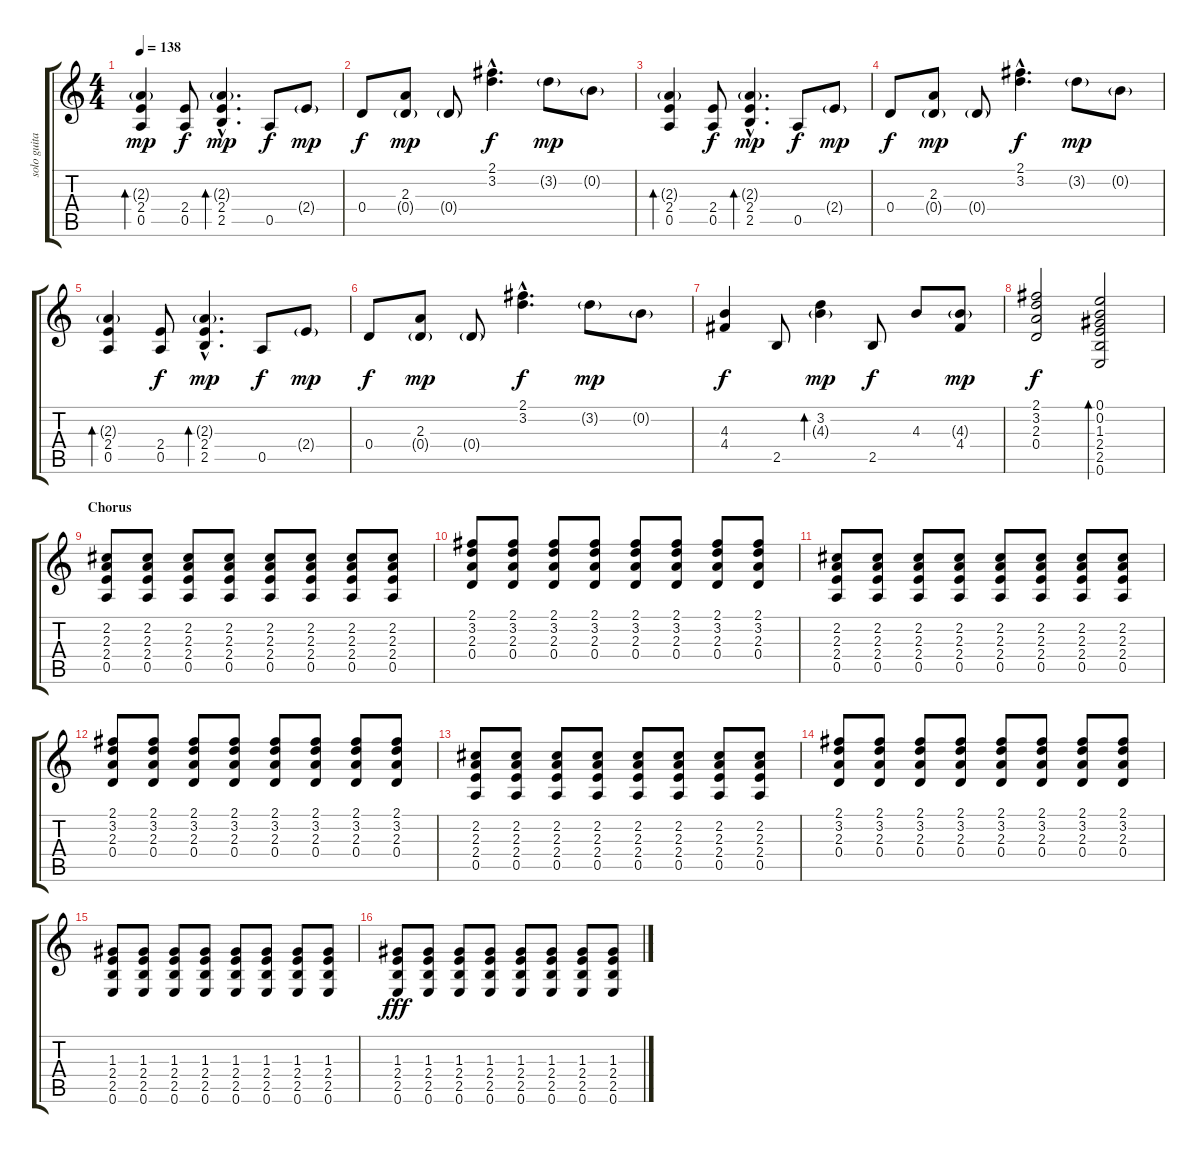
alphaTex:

\track ("solo guitar - kuddel" "solo guita") {instrument electricguitarclean}
\staff {score tabs}
\tuning (E4 B3 G3 D3 A2 E2) {hide}
\ts (4 4)
\tempo 138
\clef g2
\ks c
(2.3{g} 2.4 0.5).4{bd 120 dy mp} (2.4 0.5).8{dy f} (2.3{g hac} 2.4{hac} 2.5{hac}).4{d bd 120 dy mp} 0.5.8{dy f} 2.4{g}.8{dy mp} |
0.4.8{dy f} (2.3 0.4{g}).8{dy mp} 0.4{g}.8 (2.1{hac} 3.2{hac}).4{d dy f} 3.2{g}.8{dy mp} 0.2{g}.8 |
(2.3{g} 2.4 0.5).4{bd 120} (2.4 0.5).8{dy f} (2.3{g hac} 2.4{hac} 2.5{hac}).4{d bd 120 dy mp} 0.5.8{dy f} 2.4{g}.8{dy mp} |
0.4.8{dy f} (2.3 0.4{g}).8{dy mp} 0.4{g}.8 (2.1{hac} 3.2{hac}).4{d dy f} 3.2{g}.8{dy mp} 0.2{g}.8 |
(2.3{g} 2.4 0.5).4{bd 120} (2.4 0.5).8{dy f} (2.3{g hac} 2.4{hac} 2.5{hac}).4{d bd 120 dy mp} 0.5.8{dy f} 2.4{g}.8{dy mp} |
0.4.8{dy f} (2.3 0.4{g}).8{dy mp} 0.4{g}.8 (2.1{hac} 3.2{hac}).4{d dy f} 3.2{g}.8{dy mp} 0.2{g}.8 |
(4.3 4.4).4{dy f} 2.5.8 (3.2 4.3{g}).4{bd 240 dy mp} 2.5.8{dy f} 4.3.8 (4.3{g} 4.4).8{dy mp} |
(2.1 3.2 2.3 0.4).2{dy f} (0.1 0.2 1.3 2.4 2.5 0.6).2{bd 240} |
\section ("" "Chorus")
(2.2 2.3 2.4 0.5).8{instrument distortionguitar} (2.2 2.3 2.4 0.5).8 (2.2 2.3 2.4 0.5).8 (2.2 2.3 2.4 0.5).8 (2.2 2.3 2.4 0.5).8 (2.2 2.3 2.4 0.5).8 (2.2 2.3 2.4 0.5).8 (2.2 2.3 2.4 0.5).8 |
(2.1 3.2 2.3 0.4).8 (2.1 3.2 2.3 0.4).8 (2.1 3.2 2.3 0.4).8 (2.1 3.2 2.3 0.4).8 (2.1 3.2 2.3 0.4).8 (2.1 3.2 2.3 0.4).8 (2.1 3.2 2.3 0.4).8 (2.1 3.2 2.3 0.4).8 |
(2.2 2.3 2.4 0.5).8 (2.2 2.3 2.4 0.5).8 (2.2 2.3 2.4 0.5).8 (2.2 2.3 2.4 0.5).8 (2.2 2.3 2.4 0.5).8 (2.2 2.3 2.4 0.5).8 (2.2 2.3 2.4 0.5).8 (2.2 2.3 2.4 0.5).8 |
(2.1 3.2 2.3 0.4).8 (2.1 3.2 2.3 0.4).8 (2.1 3.2 2.3 0.4).8 (2.1 3.2 2.3 0.4).8 (2.1 3.2 2.3 0.4).8 (2.1 3.2 2.3 0.4).8 (2.1 3.2 2.3 0.4).8 (2.1 3.2 2.3 0.4).8 |
(2.2 2.3 2.4 0.5).8 (2.2 2.3 2.4 0.5).8 (2.2 2.3 2.4 0.5).8 (2.2 2.3 2.4 0.5).8 (2.2 2.3 2.4 0.5).8 (2.2 2.3 2.4 0.5).8 (2.2 2.3 2.4 0.5).8 (2.2 2.3 2.4 0.5).8 |
(2.1 3.2 2.3 0.4).8 (2.1 3.2 2.3 0.4).8 (2.1 3.2 2.3 0.4).8 (2.1 3.2 2.3 0.4).8 (2.1 3.2 2.3 0.4).8 (2.1 3.2 2.3 0.4).8 (2.1 3.2 2.3 0.4).8 (2.1 3.2 2.3 0.4).8 |
(1.3 2.4 2.5 0.6).8 (1.3 2.4 2.5 0.6).8 (1.3 2.4 2.5 0.6).8 (1.3 2.4 2.5 0.6).8 (1.3 2.4 2.5 0.6).8 (1.3 2.4 2.5 0.6).8 (1.3 2.4 2.5 0.6).8 (1.3 2.4 2.5 0.6).8 |
(1.3 2.4 2.5 0.6).8{dy fff} (1.3 2.4 2.5 0.6).8 (1.3 2.4 2.5 0.6).8 (1.3 2.4 2.5 0.6).8 (1.3 2.4 2.5 0.6).8 (1.3 2.4 2.5 0.6).8 (1.3 2.4 2.5 0.6).8 (1.3 2.4 2.5 0.6).8
